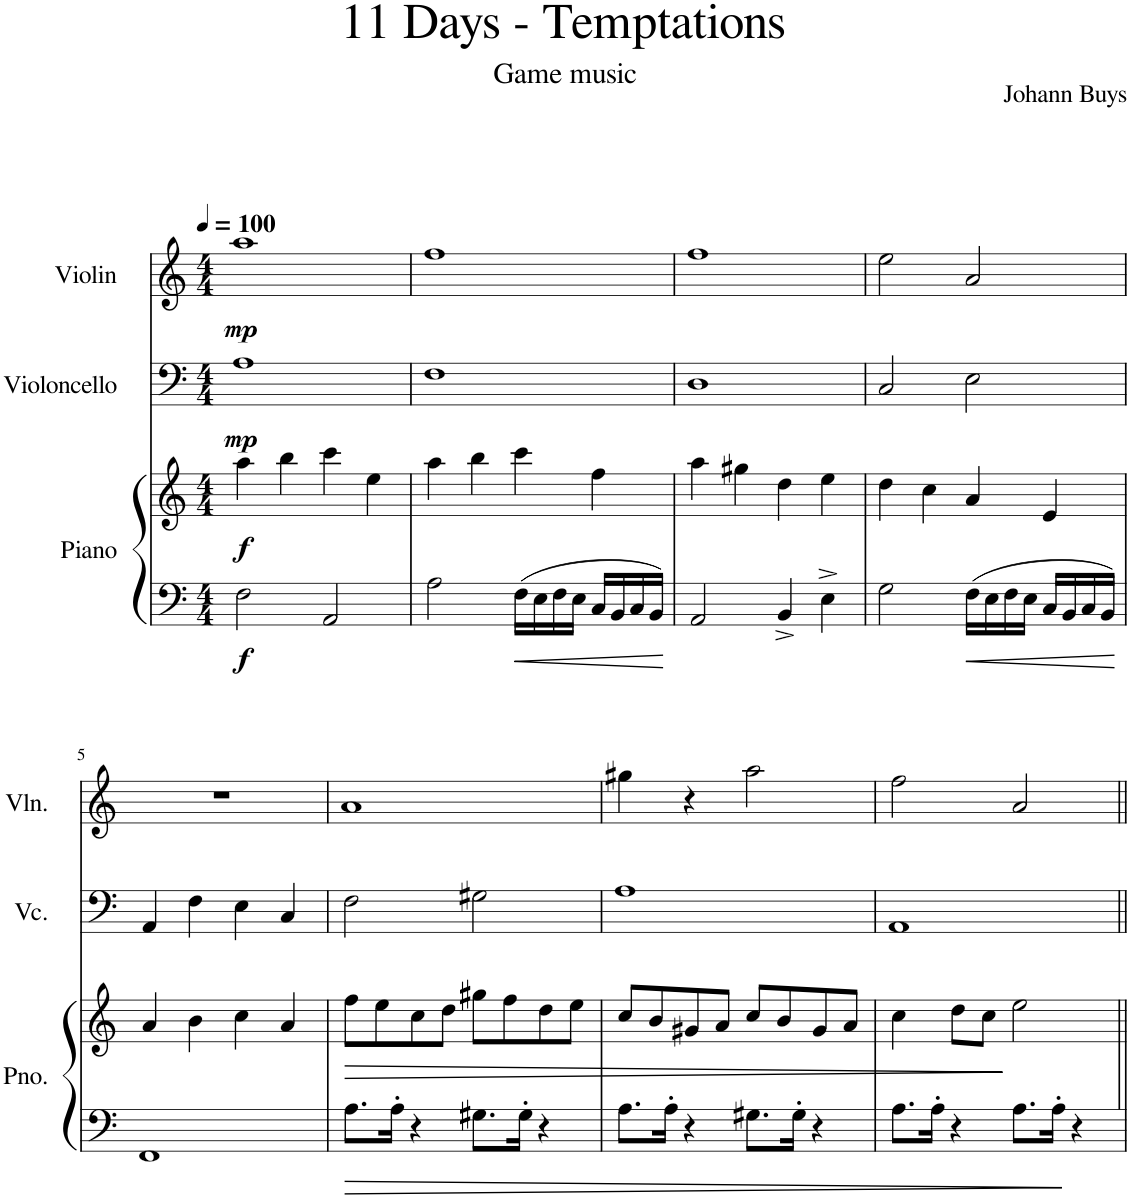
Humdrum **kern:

**kern	**kern	**dynam	**kern	**dynam	**kern	**dynam
*part3	*part3	*part3	*part2	*part2	*part1	*part1
*staff4	*staff3	*staff3/4	*staff2	*staff2	*staff1	*staff1
*I"Piano	*	*	*I"Violoncello	*	*I"Violin	*
*I'Pno.	*	*	*I'Vc.	*	*I'Vln.	*
*clefF4	*clefG2	*	*clefF4	*	*clefG2	*
*k[]	*k[]	*	*k[]	*	*k[]	*
*M4/4	*M4/4	*	*M4/4	*	*M4/4	*
*MM100	*MM100	*	*MM100	*	*MM100	*
=1	=1	=1	=1	=1	=1	=1
!	!	!LO:DY:b=2	!	!	!	!
!	!	!LO:DY:n=1:b	!	!LO:DY:b	!	!LO:DY:b
2F\	4aa\	f f	1A	mp	1aa	mp
.	4bb\	.	.	.	.	.
2AA/	4ccc\	.	.	.	.	.
.	4ee\	.	.	.	.	.
=2	=2	=2	=2	=2	=2	=2
2A\	4aa\	.	1F	.	1ff	.
.	4bb\	.	.	.	.	.
16F\LL	4ccc\	.	.	.	.	.
16E\	.	.	.	.	.	.
16F\	.	.	.	.	.	.
16E\JJ	.	.	.	.	.	.
16C/LL	4ff\	.	.	.	.	.
16BB/	.	.	.	.	.	.
16C/	.	.	.	.	.	.
16BB/JJ	.	.	.	.	.	.
=3	=3	=3	=3	=3	=3	=3
2AA/	4aa\	.	1D	.	1ff	.
.	4gg#X\	.	.	.	.	.
4BB^/	4dd\	.	.	.	.	.
4E^\	4ee\	.	.	.	.	.
=4	=4	=4	=4	=4	=4	=4
2G\	4dd\	.	2C/	.	2ee\	.
.	4cc\	.	.	.	.	.
16F\LL	4a/	.	2E\	.	2a/	.
16E\	.	.	.	.	.	.
16F\	.	.	.	.	.	.
16E\JJ	.	.	.	.	.	.
16C/LL	4e/	.	.	.	.	.
16BB/	.	.	.	.	.	.
16C/	.	.	.	.	.	.
16BB/JJ	.	.	.	.	.	.
!!LO:LB:g=z
=5	=5	=5	=5	=5	=5	=5
1FF	4a/	.	4AA/	.	1r	.
.	4b\	.	4F\	.	.	.
.	4cc\	.	4E\	.	.	.
.	4a/	.	4C/	.	.	.
=6	=6	=6	=6	=6	=6	=6
!	!	!LO:HP:b	!	!	!	!
8.A\L	8ff\L	>	2F\	.	1a	.
.	8ee\	.	.	.	.	.
16A'\Jk	.	.	.	.	.	.
4r	8cc\	.	.	.	.	.
.	8dd\J	.	.	.	.	.
8.G#X\L	8gg#X\L	.	2G#X\	.	.	.
.	8ff\	.	.	.	.	.
16G#'\Jk	.	.	.	.	.	.
4r	8dd\	.	.	.	.	.
.	8ee\J	.	.	.	.	.
=7	=7	=7	=7	=7	=7	=7
8.A\L	8cc/L	.	1A	.	4gg#X\	.
.	8b/	.	.	.	.	.
16A'\Jk	.	.	.	.	.	.
4r	8g#X/	.	.	.	4r	.
.	8a/J	.	.	.	.	.
8.G#X\L	8cc/L	.	.	.	2aa\	.
.	8b/	.	.	.	.	.
16G#'\Jk	.	.	.	.	.	.
4r	8g#/	.	.	.	.	.
.	8a/J	.	.	.	.	.
=8	=8	=8	=8	=8	=8	=8
8.A\L	4cc\	.	1AA	.	2ff\	.
16A'\Jk	.	.	.	.	.	.
4r	8dd\L	.	.	.	.	.
.	8cc\J	.	.	.	.	.
8.A\L	2ee\	]	.	.	2a/	.
16A'\Jk	.	.	.	.	.	.
4r	.	.	.	.	.	.
=||	=||	=||	=||	=||	=||	=||
*-	*-	*-	*-	*-	*-	*-
